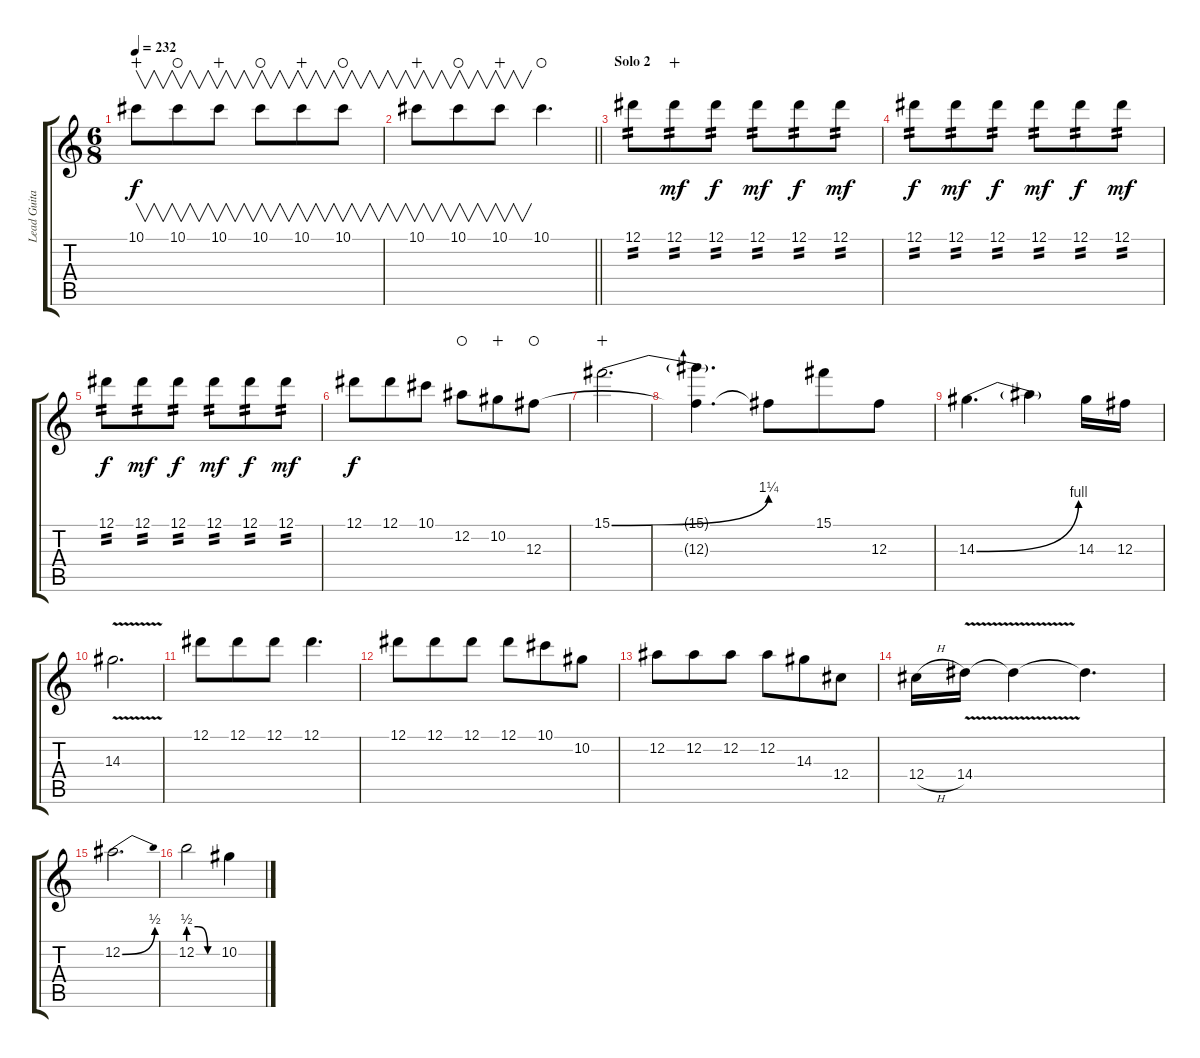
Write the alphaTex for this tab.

\track ("Lead Guitar" "Lead Guita") {instrument overdrivenguitar}
\staff {score tabs}
\tuning (Eb4 Bb3 Gb3 Db3 Ab2 Eb2) {hide}
\ts (6 8)
\tempo 232
\clef g2
\ks c
10.1.8{v dy f wahc} 10.1.8{v waho} 10.1.8{v wahc} 10.1.8{v waho} 10.1.8{v wahc} 10.1.8{v waho} |
\barLineRight lightlight
10.1.8{v wahc} 10.1.8{v waho} 10.1.8{v wahc} 10.1.4{d waho} |
\section ("" "Solo 2")
12.1.8{tp 2} 12.1.8{tp 2 dy mf wahc} 12.1.8{tp 2 dy f} 12.1.8{tp 2 dy mf} 12.1.8{tp 2 dy f} 12.1.8{tp 2 dy mf} |
12.1.8{tp 2 dy f} 12.1.8{tp 2 dy mf} 12.1.8{tp 2 dy f} 12.1.8{tp 2 dy mf} 12.1.8{tp 2 dy f} 12.1.8{tp 2 dy mf} |
12.1.8{tp 2 dy f} 12.1.8{tp 2 dy mf} 12.1.8{tp 2 dy f} 12.1.8{tp 2 dy mf} 12.1.8{tp 2 dy f} 12.1.8{tp 2 dy mf} |
12.1.8{dy f} 12.1.8 10.1.8 12.2.8{waho} 10.2.8{wahc} 12.3.8{waho} |
15.1{be (bend 0 0 60 5)}.2{d wahc} |
(15.1{t} 12.3{t}).4{d} 12.3{t}.8 15.1.8 12.3.8 |
14.3{be (bend 0 0 60 4)}.4{d} 14.3{t}.4 14.3.16 12.3.16 |
14.3{v}.2{d} |
12.1.8 12.1.8 12.1.8 12.1.4{d} |
12.1.8 12.1.8 12.1.8 12.1.8 10.1.8 10.2.8 |
12.2.8 12.2.8 12.2.8 12.2.8 14.3.8 12.4.8 |
12.4{h}.16 14.4{v}.16 14.4{t}.4 14.4{t}.4{d} |
12.2{be (bend 0 0 60 2)}.2{d} |
12.2{be (custom 0 2 20 2 40 0 60 0)}.2 10.2.4
